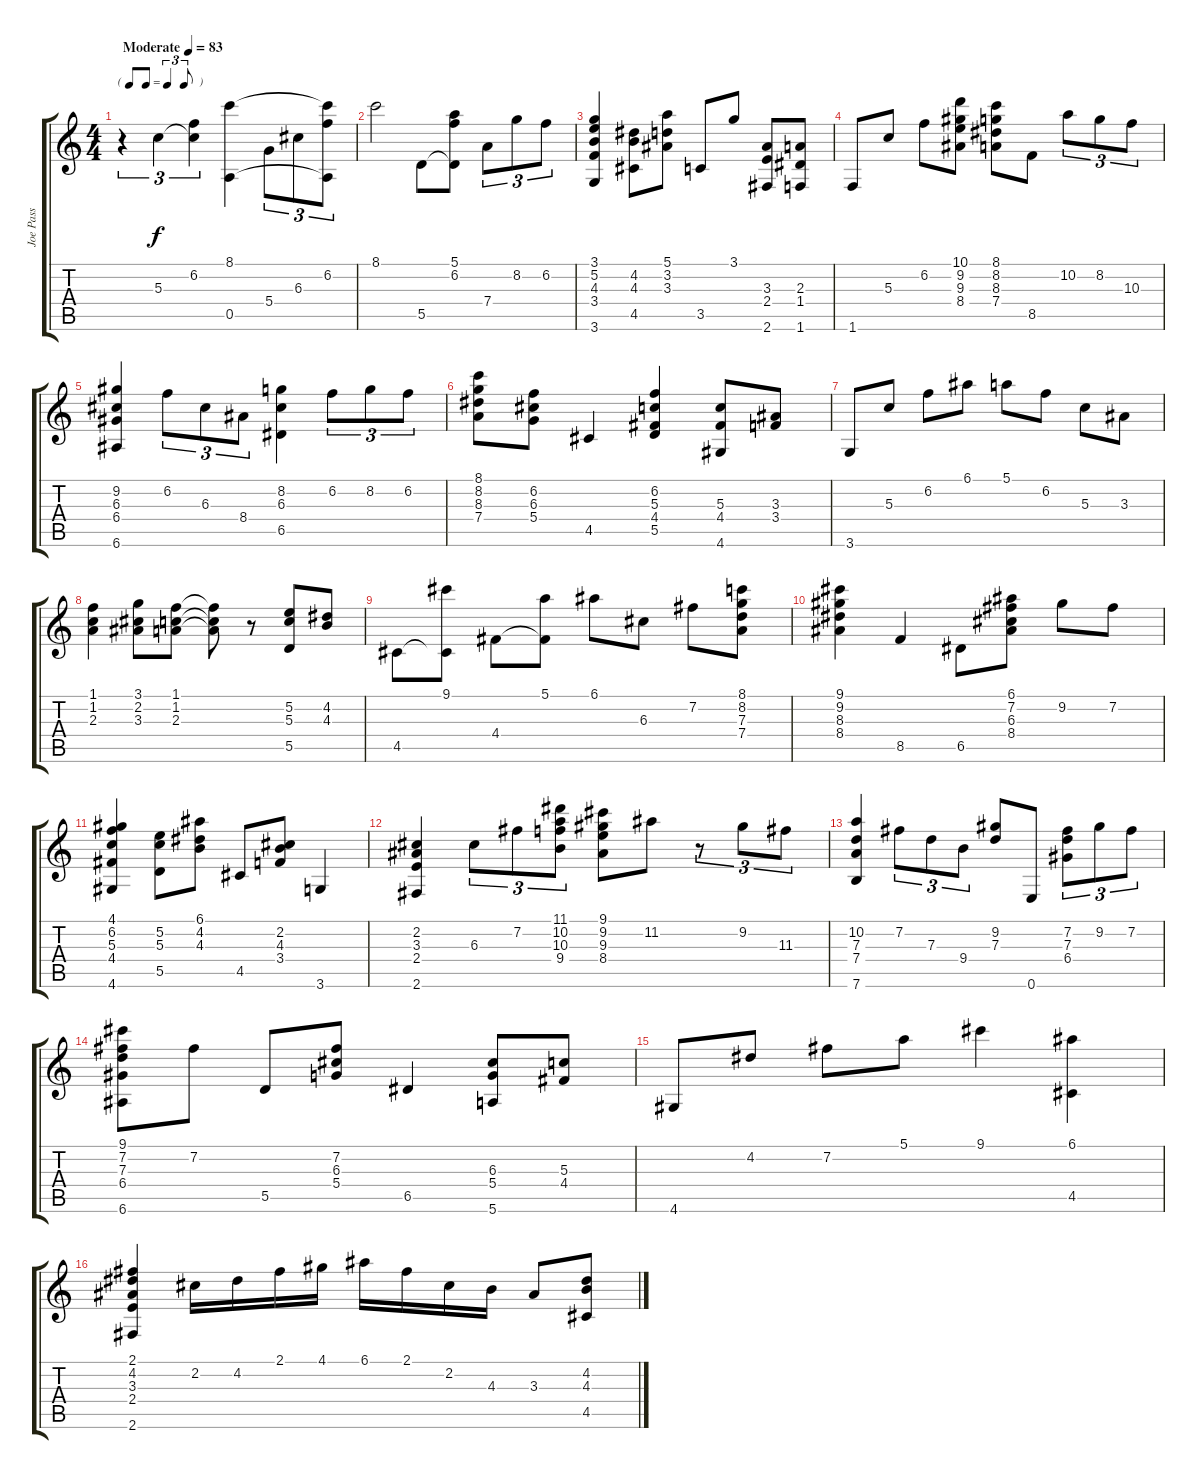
\track ("Joe Pass" "Joe Pass") {instrument electricguitarjazz}
\staff {score tabs}
\tuning (E4 B3 G3 D3 A2 E2) {hide}
\ts (4 4)
\tf triplet8th
\tempo (83 "Moderate")
\clef g2
\ks c
r.4{tu (3 2) dy f instrument electricguitarjazz} 5.3.4{tu (3 2)} (6.2 5.3{t}).4{tu (3 2)} (8.1 0.5).4 5.4.8{tu (3 2)} 6.3.8{tu (3 2)} (8.1{t} 6.2 0.5{t}).8{tu (3 2)} |
8.1.2 5.5.8 (5.1 6.2 5.5{t}).8 7.4.8{tu (3 2)} 8.2.8{tu (3 2)} 6.2.8{tu (3 2)} |
(3.1 5.2 4.3 3.4 3.6).4 (4.2 4.3 4.5).8 (5.1 3.2 3.3).8 3.5.8 3.1.8 (3.3 2.4 2.6).8 (2.3 1.4 1.6).8 |
1.6.8 5.3.8 6.2.8 (10.1 9.2 9.3 8.4).8 (8.1 8.2 8.3 7.4).8 8.5.8 10.2.8{tu (3 2)} 8.2.8{tu (3 2)} 10.3.8{tu (3 2)} |
(9.2 6.3 6.4 6.6).4 6.2.8{tu (3 2)} 6.3.8{tu (3 2)} 8.4.8{tu (3 2)} (8.2 6.3 6.5).4 6.2.8{tu (3 2)} 8.2.8{tu (3 2)} 6.2.8{tu (3 2)} |
(8.1 8.2 8.3 7.4).8 (6.2 6.3 5.4).8 4.5.4 (6.2 5.3 4.4 5.5).4 (5.3 4.4 4.6).8 (3.3 3.4).8 |
3.6.8 5.3.8 6.2.8 6.1.8 5.1.8 6.2.8 5.3.8 3.3.8 |
(1.1 1.2 2.3).4 (3.1 2.2 3.3).8 (1.1 1.2 2.3).8 (1.1{t} 1.2{t} 2.3{t}).8 r.8 (5.2 5.3 5.5).8 (4.2 4.3).8 |
4.5.8 (9.1 4.5{t}).8 4.4.8 (5.1 4.4{t}).8 6.1.8 6.3.8 7.2.8 (8.1 8.2 7.3 7.4).8 |
(9.1 9.2 8.3 8.4).4 8.5.4 6.5.8 (6.1 7.2 6.3 8.4).8 9.2.8 7.2.8 |
(4.1 6.2 5.3 4.4 4.6).4 (5.2 5.3 5.5).8 (6.1 4.2 4.3).8 4.5.8 (2.2 4.3 3.4).8 3.6.4 |
(2.2 3.3 2.4 2.6).4 6.3.8{tu (3 2)} 7.2.8{tu (3 2)} (11.1 10.2 10.3 9.4).8{tu (3 2)} (9.1 9.2 9.3 8.4).8 11.2.8 r.8{tu (3 2)} 9.2.8{tu (3 2)} 11.3.8{tu (3 2)} |
(10.2 7.3 7.4 7.6).4 7.2.8{tu (3 2)} 7.3.8{tu (3 2)} 9.4.8{tu (3 2)} (9.2 7.3).8 0.6.8 (7.2 7.3 6.4).8{tu (3 2)} 9.2.8{tu (3 2)} 7.2.8{tu (3 2)} |
(9.1 7.2 7.3 6.4 6.6).8 7.2.8 5.5.8 (7.2 6.3 5.4).8 6.5.4 (6.3 5.4 5.6).8 (5.3 4.4).8 |
4.6.8 4.2.8 7.2.8 5.1.8 9.1.4 (6.1 4.5).4 |
(2.1 4.2 3.3 2.4 2.6).4 2.2.16 4.2.16 2.1.16 4.1.16 6.1.16 2.1.16 2.2.16 4.3.16 3.3.8 (4.2 4.3 4.5).8
